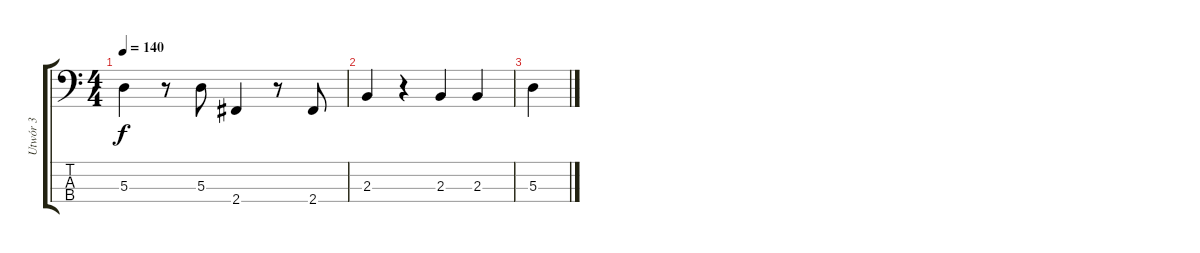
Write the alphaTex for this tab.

\track ("Utwór 3" "Utwór 3") {instrument electricbassfinger}
\staff {score tabs}
\tuning (G2 D2 A1 E1) {hide}
\ts (4 4)
\tempo 140
\clef f4
\ks c
5.3.4{dy f} r.8 5.3.8 2.4.4 r.8 2.4.8 |
2.3.4 r.4 2.3.4 2.3.4 |
5.3.4
